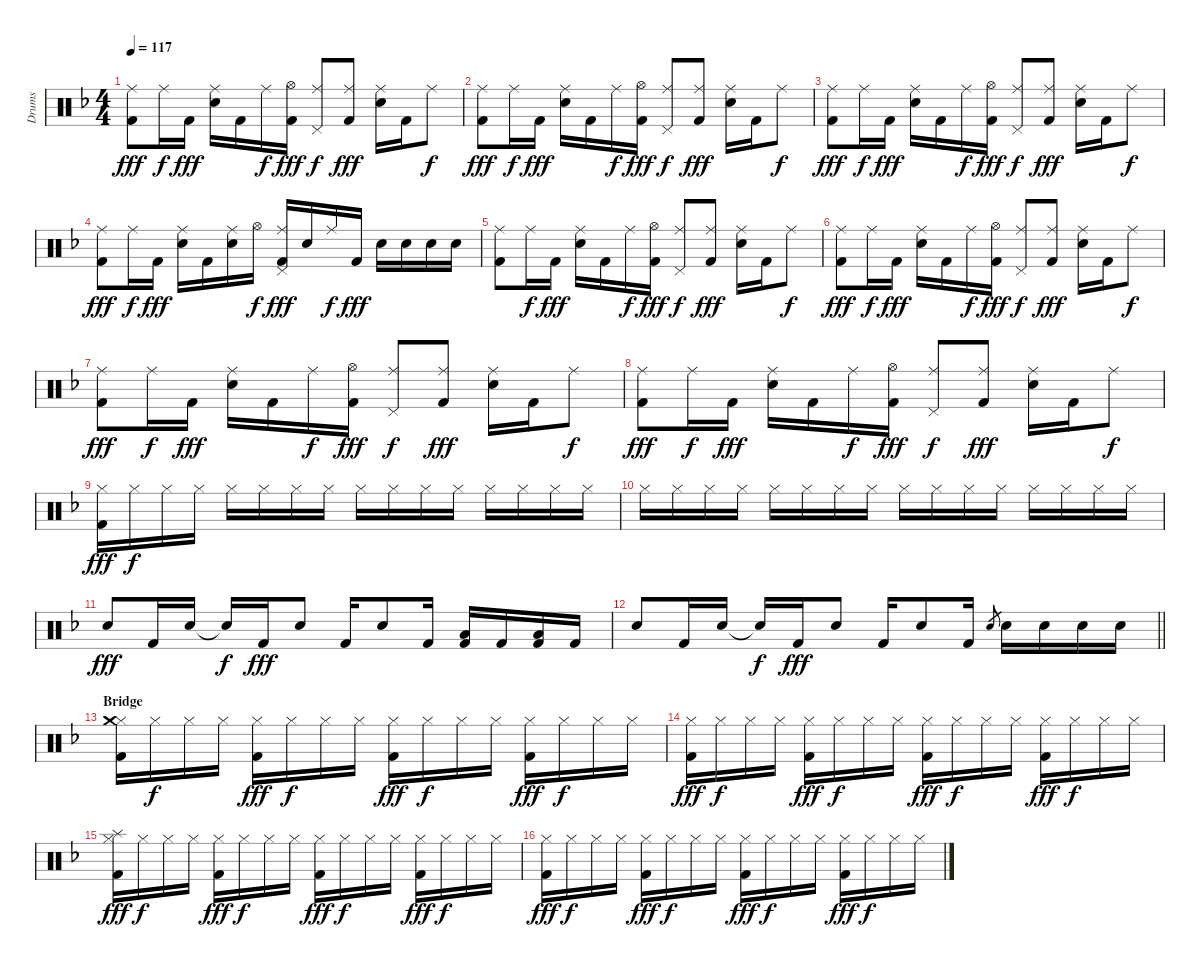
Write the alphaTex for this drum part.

\track ("Drums" "Drums") {instrument percussion}
\staff {score}
\articulation defaults
\ts (4 4)
\tempo 117
\clef neutral
\ks f
("Ride (middle)" "Kick (hit) 2").8{dy fff} "Ride (middle)".16{dy f} "Kick (hit) 2".16{dy fff} ("Ride (middle)" "Snare (hit) 2").16 "Kick (hit) 2".16 "Ride (middle)".16{dy f} ("Hi-Hat (open)" "Kick (hit) 2").16{dy fff} ("Ride (middle)" "Pedal Hi-Hat (hit)").8{dy f} ("Ride (middle)" "Kick (hit) 2").8{dy fff} ("Ride (middle)" "Snare (hit) 2").16 "Kick (hit) 2".16 "Ride (middle)".8{dy f} |
("Ride (middle)" "Kick (hit) 2").8{dy fff} "Ride (middle)".16{dy f} "Kick (hit) 2".16{dy fff} ("Ride (middle)" "Snare (hit) 2").16 "Kick (hit) 2".16 "Ride (middle)".16{dy f} ("Hi-Hat (open)" "Kick (hit) 2").16{dy fff} ("Ride (middle)" "Pedal Hi-Hat (hit)").8{dy f} ("Ride (middle)" "Kick (hit) 2").8{dy fff} ("Ride (middle)" "Snare (hit) 2").16 "Kick (hit) 2".16 "Ride (middle)".8{dy f} |
("Ride (middle)" "Kick (hit) 2").8{dy fff} "Ride (middle)".16{dy f} "Kick (hit) 2".16{dy fff} ("Ride (middle)" "Snare (hit) 2").16 "Kick (hit) 2".16 "Ride (middle)".16{dy f} ("Hi-Hat (open)" "Kick (hit) 2").16{dy fff} ("Ride (middle)" "Pedal Hi-Hat (hit)").8{dy f} ("Ride (middle)" "Kick (hit) 2").8{dy fff} ("Ride (middle)" "Snare (hit) 2").16 "Kick (hit) 2".16 "Ride (middle)".8{dy f} |
("Ride (middle)" "Kick (hit) 2").8{dy fff} "Ride (middle)".16{dy f} "Kick (hit) 2".16{dy fff} ("Ride (middle)" "Snare (hit) 2").16 "Kick (hit) 2".16 ("Ride (middle)" "Snare (hit) 2").16 "Hi-Hat (open)".16{dy f} ("Ride (middle)" "Pedal Hi-Hat (hit)" "Kick (hit) 2").16{dy fff} "Snare (hit) 2".16 "Ride (middle)".16{dy f} "Kick (hit) 2".16{dy fff} "Snare (hit) 2".16 "Snare (hit) 2".16 "Snare (hit) 2".16 "Snare (hit) 2".16 |
("Ride (middle)" "Kick (hit) 2").8 "Ride (middle)".16{dy f} "Kick (hit) 2".16{dy fff} ("Ride (middle)" "Snare (hit) 2").16 "Kick (hit) 2".16 "Ride (middle)".16{dy f} ("Hi-Hat (open)" "Kick (hit) 2").16{dy fff} ("Ride (middle)" "Pedal Hi-Hat (hit)").8{dy f} ("Ride (middle)" "Kick (hit) 2").8{dy fff} ("Ride (middle)" "Snare (hit) 2").16 "Kick (hit) 2".16 "Ride (middle)".8{dy f} |
("Ride (middle)" "Kick (hit) 2").8{dy fff} "Ride (middle)".16{dy f} "Kick (hit) 2".16{dy fff} ("Ride (middle)" "Snare (hit) 2").16 "Kick (hit) 2".16 "Ride (middle)".16{dy f} ("Hi-Hat (open)" "Kick (hit) 2").16{dy fff} ("Ride (middle)" "Pedal Hi-Hat (hit)").8{dy f} ("Ride (middle)" "Kick (hit) 2").8{dy fff} ("Ride (middle)" "Snare (hit) 2").16 "Kick (hit) 2".16 "Ride (middle)".8{dy f} |
("Ride (middle)" "Kick (hit) 2").8{dy fff} "Ride (middle)".16{dy f} "Kick (hit) 2".16{dy fff} ("Ride (middle)" "Snare (hit) 2").16 "Kick (hit) 2".16 "Ride (middle)".16{dy f} ("Hi-Hat (open)" "Kick (hit) 2").16{dy fff} ("Ride (middle)" "Pedal Hi-Hat (hit)").8{dy f} ("Ride (middle)" "Kick (hit) 2").8{dy fff} ("Ride (middle)" "Snare (hit) 2").16 "Kick (hit) 2".16 "Ride (middle)".8{dy f} |
("Ride (middle)" "Kick (hit) 2").8{dy fff} "Ride (middle)".16{dy f} "Kick (hit) 2".16{dy fff} ("Ride (middle)" "Snare (hit) 2").16 "Kick (hit) 2".16 "Ride (middle)".16{dy f} ("Hi-Hat (open)" "Kick (hit) 2").16{dy fff} ("Ride (middle)" "Pedal Hi-Hat (hit)").8{dy f} ("Ride (middle)" "Kick (hit) 2").8{dy fff} ("Ride (middle)" "Snare (hit) 2").16 "Kick (hit) 2".16 "Ride (middle)".8{dy f} |
("Hi-Hat (closed)" "Kick (hit) 2").16{dy fff} "Hi-Hat (closed)".16{dy f} "Hi-Hat (closed)".16 "Hi-Hat (closed)".16 "Hi-Hat (closed)".16 "Hi-Hat (closed)".16 "Hi-Hat (closed)".16 "Hi-Hat (closed)".16 "Hi-Hat (closed)".16 "Hi-Hat (closed)".16 "Hi-Hat (closed)".16 "Hi-Hat (closed)".16 "Hi-Hat (closed)".16 "Hi-Hat (closed)".16 "Hi-Hat (closed)".16 "Hi-Hat (closed)".16 |
"Hi-Hat (closed)".16 "Hi-Hat (closed)".16 "Hi-Hat (closed)".16 "Hi-Hat (closed)".16 "Hi-Hat (closed)".16 "Hi-Hat (closed)".16 "Hi-Hat (closed)".16 "Hi-Hat (closed)".16 "Hi-Hat (closed)".16 "Hi-Hat (closed)".16 "Hi-Hat (closed)".16 "Hi-Hat (closed)".16 "Hi-Hat (closed)".16 "Hi-Hat (closed)".16 "Hi-Hat (closed)".16 "Hi-Hat (closed)".16 |
"Snare (hit) 2".8{dy fff} "Kick (hit) 2".16 "Snare (hit) 2".16 "Snare (hit)"{t}.16{dy f} "Kick (hit) 2".16{dy fff} "Snare (hit) 2".8 "Kick (hit) 2".16 "Snare (hit) 2".8 "Kick (hit) 2".16 ("Low Floor Tom (hit)" "Kick (hit) 2").16 "Kick (hit) 2".16 ("Low Floor Tom (hit)" "Kick (hit) 2").16 "Kick (hit) 2".16 |
\barLineRight lightlight "Snare (hit) 2".8 "Kick (hit) 2".16 "Snare (hit) 2".16 "Snare (hit)"{t}.16{dy f} "Kick (hit) 2".16{dy fff} "Snare (hit) 2".8 "Kick (hit) 2".16 "Snare (hit) 2".8 "Kick (hit) 2".16 "Snare (hit) 2".8{gr} "Snare (hit) 2".16 "Snare (hit) 2".16 "Snare (hit) 2".16 "Snare (hit) 2".16
|
\section ("" "Bridge")
("Hi-Hat (closed)" "Crash medium (hit)" "Kick (hit) 2").16 "Hi-Hat (closed)".16{dy f} "Hi-Hat (closed)".16 "Hi-Hat (closed)".16 ("Hi-Hat (closed)" "Kick (hit) 2").16{dy fff} "Hi-Hat (closed)".16{dy f} "Hi-Hat (closed)".16 "Hi-Hat (closed)".16 ("Hi-Hat (closed)" "Kick (hit) 2").16{dy fff} "Hi-Hat (closed)".16{dy f} "Hi-Hat (closed)".16 "Hi-Hat (closed)".16 ("Hi-Hat (closed)" "Kick (hit) 2").16{dy fff} "Hi-Hat (closed)".16{dy f} "Hi-Hat (closed)".16 "Hi-Hat (closed)".16 |
("Hi-Hat (closed)" "Kick (hit) 2").16{dy fff} "Hi-Hat (closed)".16{dy f} "Hi-Hat (closed)".16 "Hi-Hat (closed)".16 ("Hi-Hat (closed)" "Kick (hit) 2").16{dy fff} "Hi-Hat (closed)".16{dy f} "Hi-Hat (closed)".16 "Hi-Hat (closed)".16 ("Hi-Hat (closed)" "Kick (hit) 2").16{dy fff} "Hi-Hat (closed)".16{dy f} "Hi-Hat (closed)".16 "Hi-Hat (closed)".16 ("Hi-Hat (closed)" "Kick (hit) 2").16{dy fff} "Hi-Hat (closed)".16{dy f} "Hi-Hat (closed)".16 "Hi-Hat (closed)".16 |
("Hi-Hat (closed)" "Splash (hit)" "Kick (hit) 2").16{dy fff} "Hi-Hat (closed)".16{dy f} "Hi-Hat (closed)".16 "Hi-Hat (closed)".16 ("Hi-Hat (closed)" "Kick (hit) 2").16{dy fff} "Hi-Hat (closed)".16{dy f} "Hi-Hat (closed)".16 "Hi-Hat (closed)".16 ("Hi-Hat (closed)" "Kick (hit) 2").16{dy fff} "Hi-Hat (closed)".16{dy f} "Hi-Hat (closed)".16 "Hi-Hat (closed)".16 ("Hi-Hat (closed)" "Kick (hit) 2").16{dy fff} "Hi-Hat (closed)".16{dy f} "Hi-Hat (closed)".16 "Hi-Hat (closed)".16 |
("Hi-Hat (closed)" "Kick (hit) 2").16{dy fff} "Hi-Hat (closed)".16{dy f} "Hi-Hat (closed)".16 "Hi-Hat (closed)".16 ("Hi-Hat (closed)" "Kick (hit) 2").16{dy fff} "Hi-Hat (closed)".16{dy f} "Hi-Hat (closed)".16 "Hi-Hat (closed)".16 ("Hi-Hat (closed)" "Kick (hit) 2").16{dy fff} "Hi-Hat (closed)".16{dy f} "Hi-Hat (closed)".16 "Hi-Hat (closed)".16 ("Hi-Hat (closed)" "Kick (hit) 2").16{dy fff} "Hi-Hat (closed)".16{dy f} "Hi-Hat (closed)".16 "Hi-Hat (closed)".16
